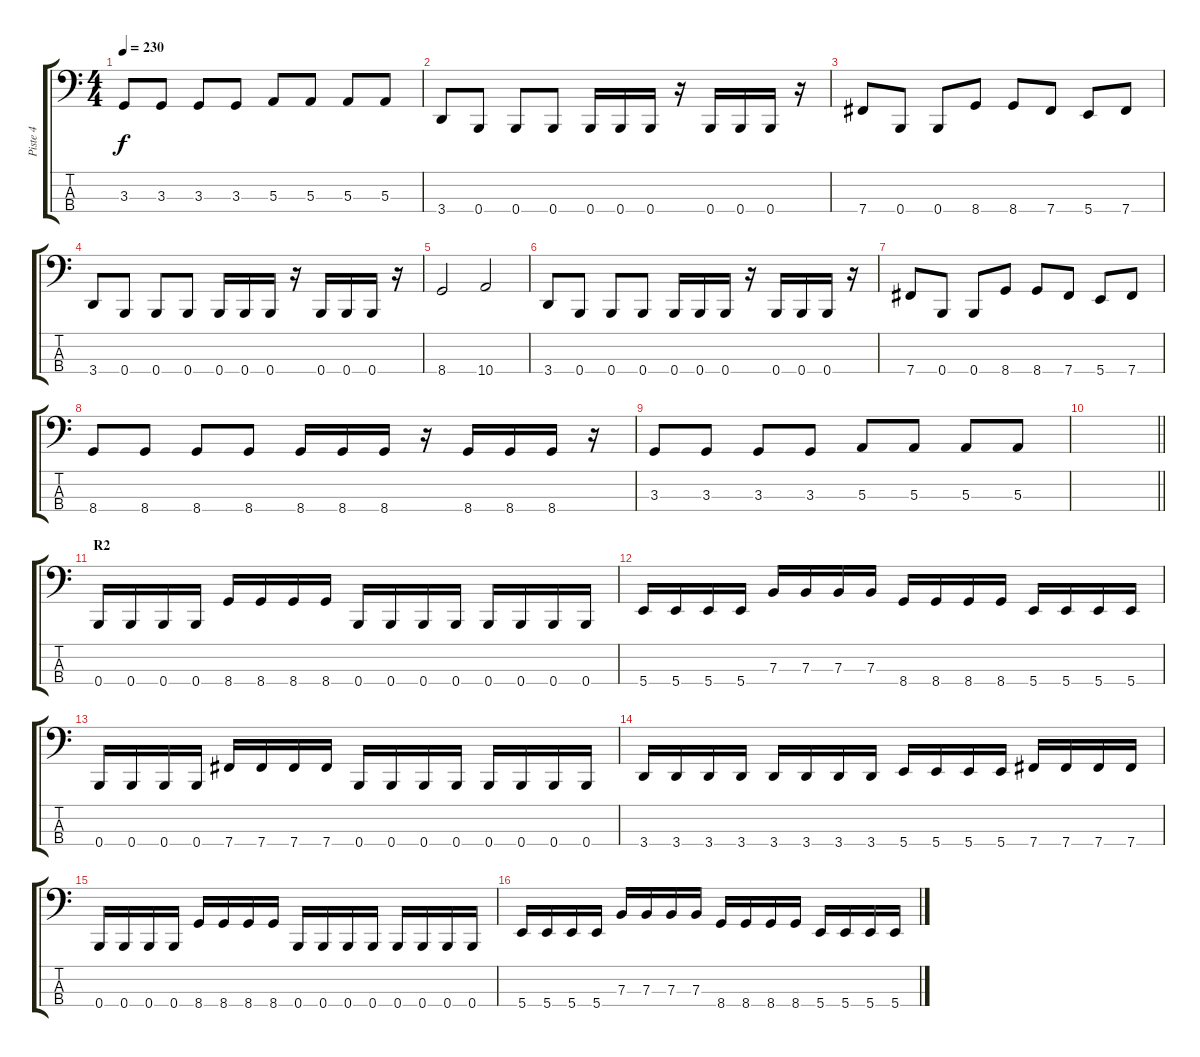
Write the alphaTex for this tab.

\track ("Piste 4" "Piste 4") {instrument electricbasspick}
\staff {score tabs}
\tuning (D2 A1 E1 B0) {hide}
\ts (4 4)
\tempo 230
\clef f4
\ks c
3.3.8{dy f} 3.3.8 3.3.8 3.3.8 5.3.8 5.3.8 5.3.8 5.3.8 |
3.4.8 0.4.8 0.4.8 0.4.8 0.4.16 0.4.16 0.4.16 r.16 0.4.16 0.4.16 0.4.16 r.16 |
7.4.8 0.4.8 0.4.8 8.4.8 8.4.8 7.4.8 5.4.8 7.4.8 |
3.4.8 0.4.8 0.4.8 0.4.8 0.4.16 0.4.16 0.4.16 r.16 0.4.16 0.4.16 0.4.16 r.16 |
8.4.2 10.4.2 |
3.4.8 0.4.8 0.4.8 0.4.8 0.4.16 0.4.16 0.4.16 r.16 0.4.16 0.4.16 0.4.16 r.16 |
7.4.8 0.4.8 0.4.8 8.4.8 8.4.8 7.4.8 5.4.8 7.4.8 |
8.4.8 8.4.8 8.4.8 8.4.8 8.4.16 8.4.16 8.4.16 r.16 8.4.16 8.4.16 8.4.16 r.16 |
3.3.8 3.3.8 3.3.8 3.3.8 5.3.8 5.3.8 5.3.8 5.3.8 |
\barLineRight lightlight
|
\section ("" "R2")
0.4.16 0.4.16 0.4.16 0.4.16 8.4.16 8.4.16 8.4.16 8.4.16 0.4.16 0.4.16 0.4.16 0.4.16 0.4.16 0.4.16 0.4.16 0.4.16 |
5.4.16 5.4.16 5.4.16 5.4.16 7.3.16 7.3.16 7.3.16 7.3.16 8.4.16 8.4.16 8.4.16 8.4.16 5.4.16 5.4.16 5.4.16 5.4.16 |
0.4.16 0.4.16 0.4.16 0.4.16 7.4.16 7.4.16 7.4.16 7.4.16 0.4.16 0.4.16 0.4.16 0.4.16 0.4.16 0.4.16 0.4.16 0.4.16 |
3.4.16 3.4.16 3.4.16 3.4.16 3.4.16 3.4.16 3.4.16 3.4.16 5.4.16 5.4.16 5.4.16 5.4.16 7.4.16 7.4.16 7.4.16 7.4.16 |
0.4.16 0.4.16 0.4.16 0.4.16 8.4.16 8.4.16 8.4.16 8.4.16 0.4.16 0.4.16 0.4.16 0.4.16 0.4.16 0.4.16 0.4.16 0.4.16 |
5.4.16 5.4.16 5.4.16 5.4.16 7.3.16 7.3.16 7.3.16 7.3.16 8.4.16 8.4.16 8.4.16 8.4.16 5.4.16 5.4.16 5.4.16 5.4.16
